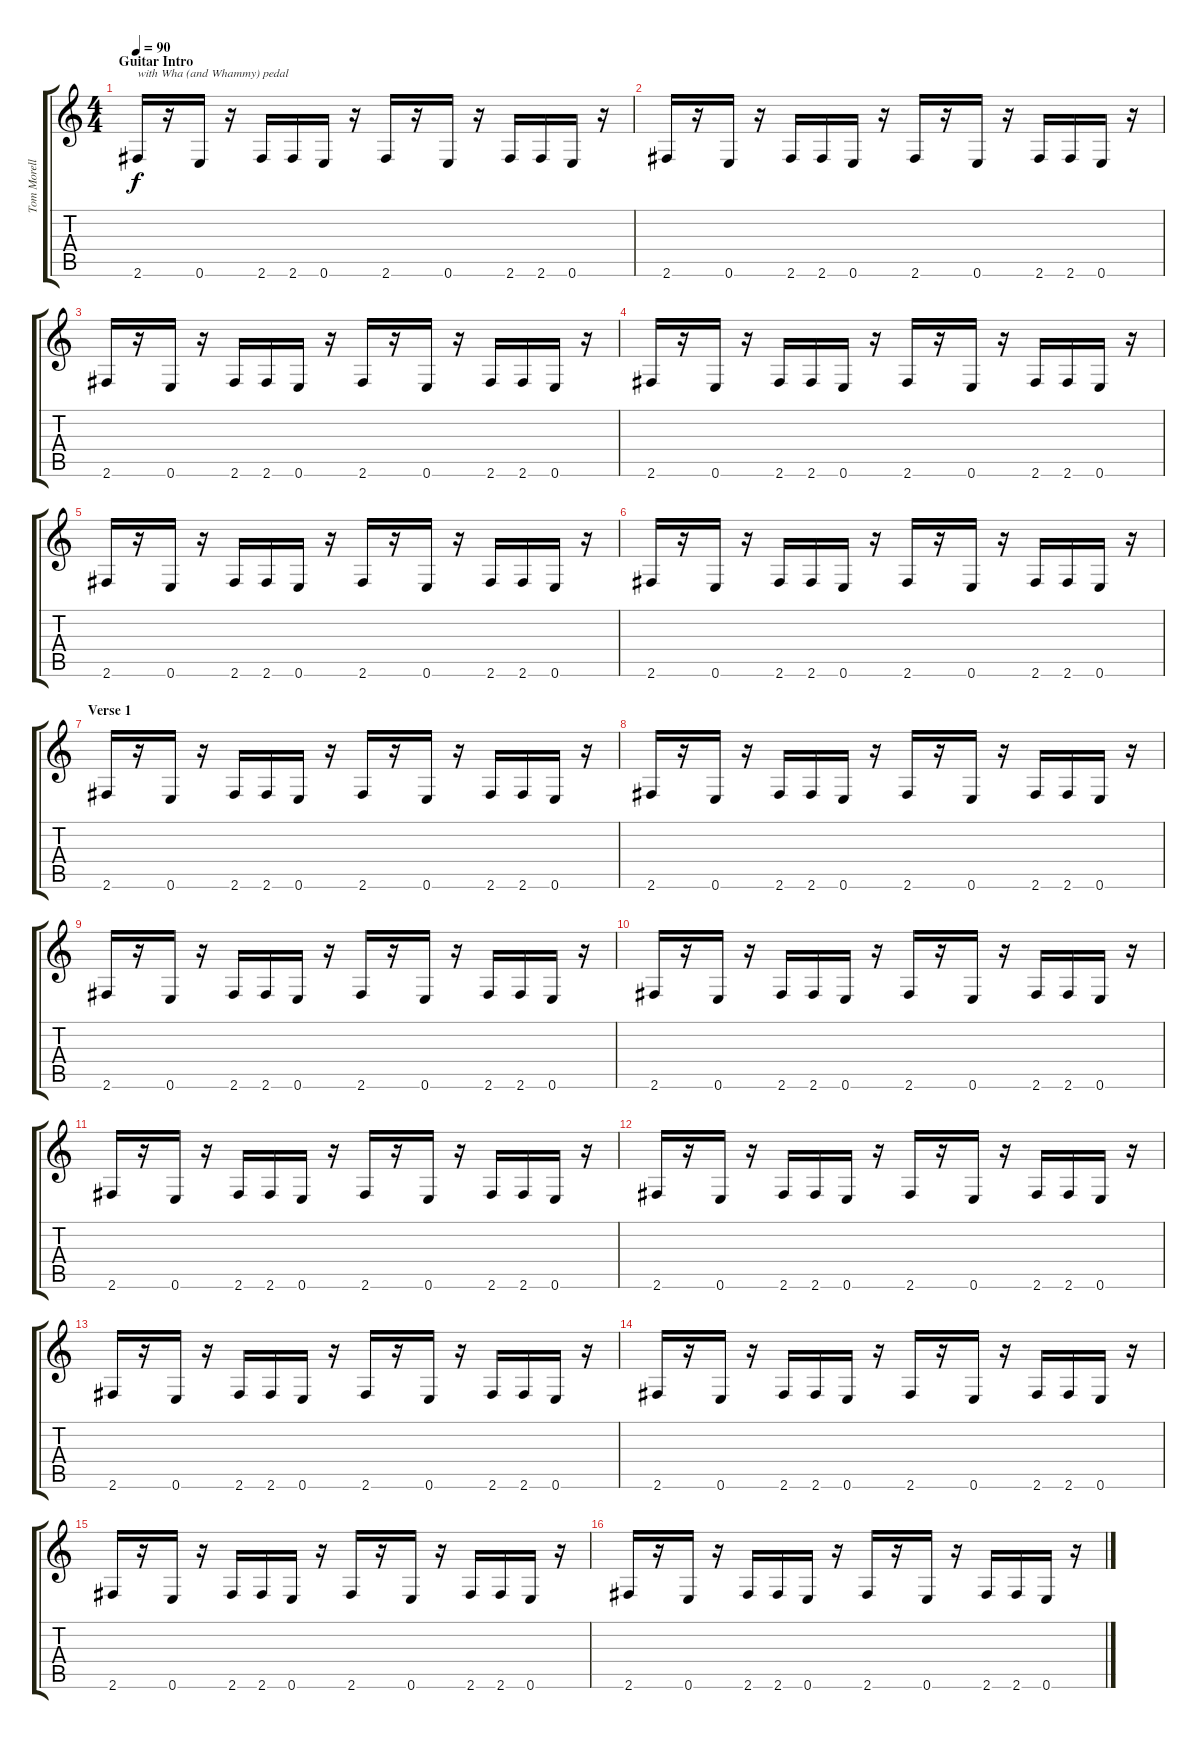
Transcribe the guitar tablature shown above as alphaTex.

\track ("Tom Morello / Guitar" "Tom Morell") {instrument overdrivenguitar}
\staff {score tabs}
\tuning (E4 B3 G3 D3 A2 E2) {hide}
\ts (4 4)
\section ("" "Guitar Intro")
\tempo 90
\clef g2
\ks c
2.6.16{txt "with Wha (and Whammy) pedal" dy f instrument overdrivenguitar} r.16 0.6.16 r.16 2.6.16 2.6.16 0.6.16 r.16 2.6.16 r.16 0.6.16 r.16 2.6.16 2.6.16 0.6.16 r.16 |
2.6.16 r.16 0.6.16 r.16 2.6.16 2.6.16 0.6.16 r.16 2.6.16 r.16 0.6.16 r.16 2.6.16 2.6.16 0.6.16 r.16 |
2.6.16 r.16 0.6.16 r.16 2.6.16 2.6.16 0.6.16 r.16 2.6.16 r.16 0.6.16 r.16 2.6.16 2.6.16 0.6.16 r.16 |
2.6.16 r.16 0.6.16 r.16 2.6.16 2.6.16 0.6.16 r.16 2.6.16 r.16 0.6.16 r.16 2.6.16 2.6.16 0.6.16 r.16 |
2.6.16 r.16 0.6.16 r.16 2.6.16 2.6.16 0.6.16 r.16 2.6.16 r.16 0.6.16 r.16 2.6.16 2.6.16 0.6.16 r.16 |
2.6.16 r.16 0.6.16 r.16 2.6.16 2.6.16 0.6.16 r.16 2.6.16 r.16 0.6.16 r.16 2.6.16 2.6.16 0.6.16 r.16 |
\section ("" "Verse 1")
2.6.16 r.16 0.6.16 r.16 2.6.16 2.6.16 0.6.16 r.16 2.6.16 r.16 0.6.16 r.16 2.6.16 2.6.16 0.6.16 r.16 |
2.6.16 r.16 0.6.16 r.16 2.6.16 2.6.16 0.6.16 r.16 2.6.16 r.16 0.6.16 r.16 2.6.16 2.6.16 0.6.16 r.16 |
2.6.16 r.16 0.6.16 r.16 2.6.16 2.6.16 0.6.16 r.16 2.6.16 r.16 0.6.16 r.16 2.6.16 2.6.16 0.6.16 r.16 |
2.6.16 r.16 0.6.16 r.16 2.6.16 2.6.16 0.6.16 r.16 2.6.16 r.16 0.6.16 r.16 2.6.16 2.6.16 0.6.16 r.16 |
2.6.16 r.16 0.6.16 r.16 2.6.16 2.6.16 0.6.16 r.16 2.6.16 r.16 0.6.16 r.16 2.6.16 2.6.16 0.6.16 r.16 |
2.6.16 r.16 0.6.16 r.16 2.6.16 2.6.16 0.6.16 r.16 2.6.16 r.16 0.6.16 r.16 2.6.16 2.6.16 0.6.16 r.16 |
2.6.16 r.16 0.6.16 r.16 2.6.16 2.6.16 0.6.16 r.16 2.6.16 r.16 0.6.16 r.16 2.6.16 2.6.16 0.6.16 r.16 |
2.6.16 r.16 0.6.16 r.16 2.6.16 2.6.16 0.6.16 r.16 2.6.16 r.16 0.6.16 r.16 2.6.16 2.6.16 0.6.16 r.16 |
2.6.16 r.16 0.6.16 r.16 2.6.16 2.6.16 0.6.16 r.16 2.6.16 r.16 0.6.16 r.16 2.6.16 2.6.16 0.6.16 r.16 |
2.6.16 r.16 0.6.16 r.16 2.6.16 2.6.16 0.6.16 r.16 2.6.16 r.16 0.6.16 r.16 2.6.16 2.6.16 0.6.16 r.16
